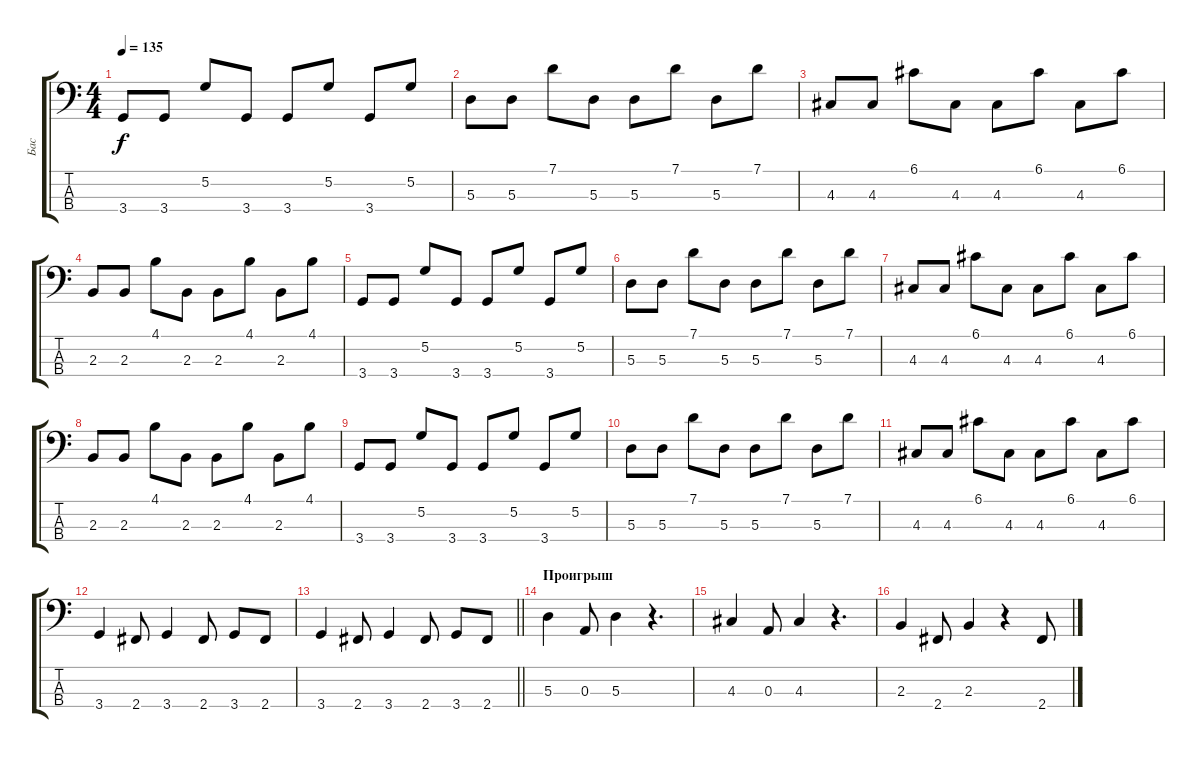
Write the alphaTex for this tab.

\track ("Бас" "Бас") {instrument electricbassfinger}
\staff {score tabs}
\tuning (G2 D2 A1 E1) {hide}
\ts (4 4)
\tempo 135
\clef f4
\ks c
3.4.8{dy f} 3.4.8 5.2.8 3.4.8 3.4.8 5.2.8 3.4.8 5.2.8 |
5.3.8 5.3.8 7.1.8 5.3.8 5.3.8 7.1.8 5.3.8 7.1.8 |
4.3.8 4.3.8 6.1.8 4.3.8 4.3.8 6.1.8 4.3.8 6.1.8 |
2.3.8 2.3.8 4.1.8 2.3.8 2.3.8 4.1.8 2.3.8 4.1.8 |
3.4.8 3.4.8 5.2.8 3.4.8 3.4.8 5.2.8 3.4.8 5.2.8 |
5.3.8 5.3.8 7.1.8 5.3.8 5.3.8 7.1.8 5.3.8 7.1.8 |
4.3.8 4.3.8 6.1.8 4.3.8 4.3.8 6.1.8 4.3.8 6.1.8 |
2.3.8 2.3.8 4.1.8 2.3.8 2.3.8 4.1.8 2.3.8 4.1.8 |
3.4.8 3.4.8 5.2.8 3.4.8 3.4.8 5.2.8 3.4.8 5.2.8 |
5.3.8 5.3.8 7.1.8 5.3.8 5.3.8 7.1.8 5.3.8 7.1.8 |
4.3.8 4.3.8 6.1.8 4.3.8 4.3.8 6.1.8 4.3.8 6.1.8 |
3.4.4 2.4.8 3.4.4 2.4.8 3.4.8 2.4.8 |
\barLineRight lightlight
3.4.4 2.4.8 3.4.4 2.4.8 3.4.8 2.4.8 |
\section ("" "Проигрыш")
5.3.4 0.3.8 5.3.4 r.4{d} |
4.3.4 0.3.8 4.3.4 r.4{d} |
2.3.4 2.4.8 2.3.4 r.4 2.4.8
